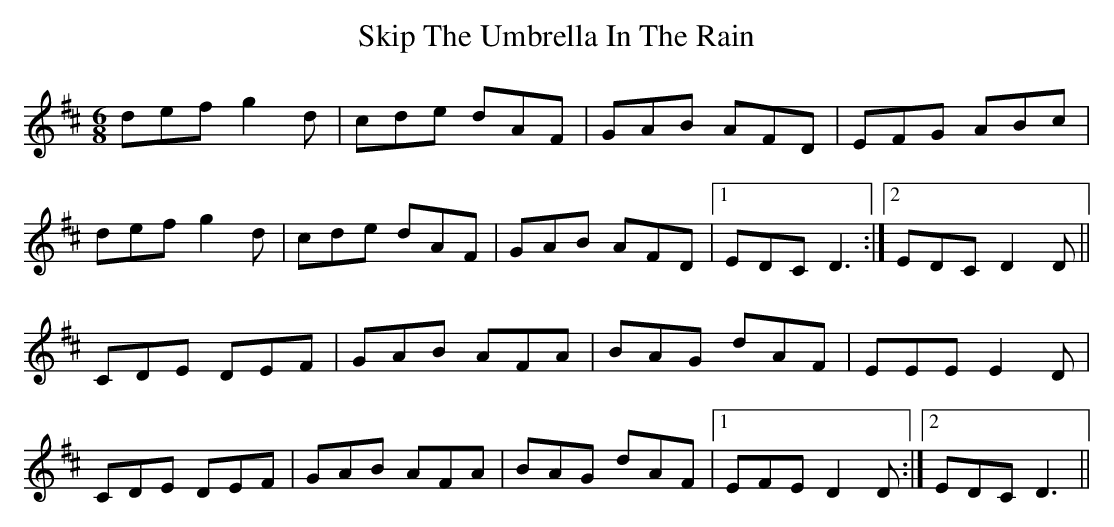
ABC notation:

X:1
T: Skip The Umbrella In The Rain
M: 6/8
L: 1/8
K: Dmaj
def g2d | cde dAF | GAB AFD | EFG ABc |
def g2d | cde dAF | GAB AFD |1 EDC D3 :|2 EDC D2D||
CDE DEF | GAB AFA | BAG dAF | EEE E2D |
CDE DEF | GAB AFA | BAG dAF |1 EFE D2 D :|2 EDC D3 ||
